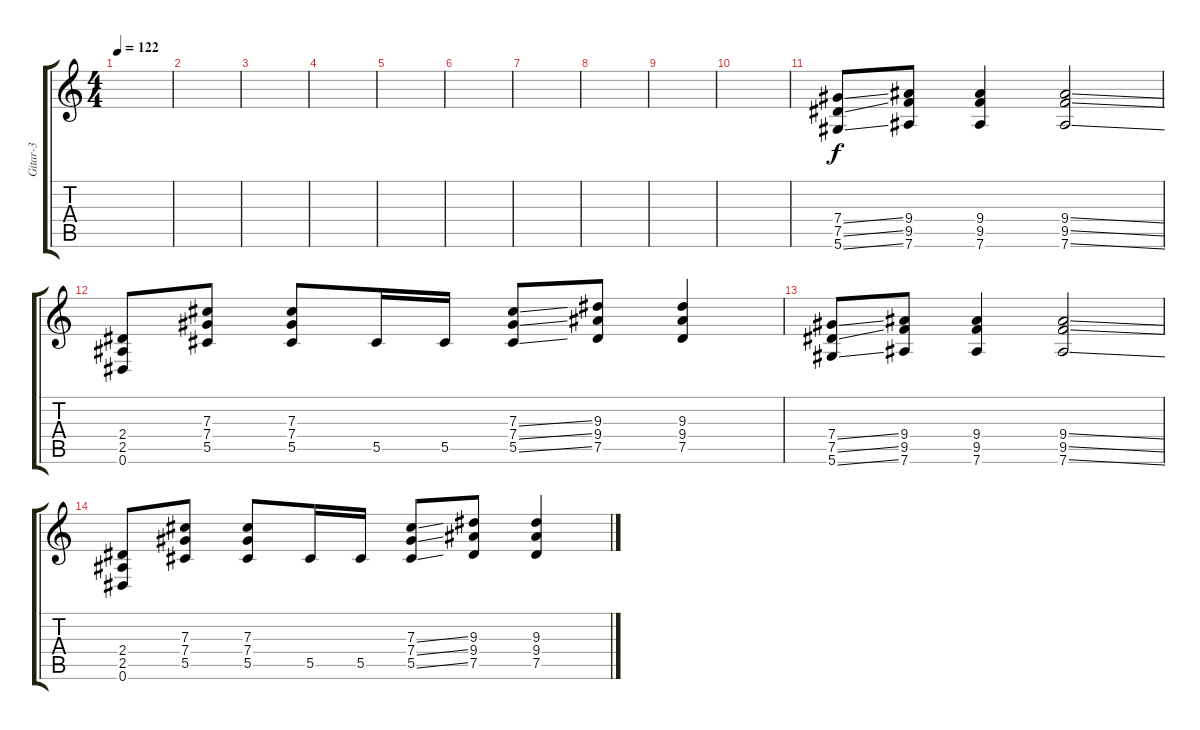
\track ("Gitar-3" "Gitar-3") {instrument overdrivenguitar}
\staff {score tabs}
\tuning (Eb4 Bb3 Gb3 Db3 Ab2 Eb2) {hide}
\ts (4 4)
\tempo 122
\clef g2
\ks c
|
|
|
|
|
|
|
|
|
|
(7.4{ss} 7.5{ss} 5.6{ss}).8 (9.4 9.5 7.6).8 (9.4 9.5 7.6).4 (9.4{ss} 9.5{ss} 7.6{ss}).2 |
(2.4 2.5 0.6).8 (7.3 7.4 5.5).8 (7.3 7.4 5.5).8 5.5.16 5.5.16 (7.3{ss} 7.4{ss} 5.5{ss}).8 (9.3 9.4 7.5).8 (9.3 9.4 7.5).4 |
(7.4{ss} 7.5{ss} 5.6{ss}).8 (9.4 9.5 7.6).8 (9.4 9.5 7.6).4 (9.4{ss} 9.5{ss} 7.6{ss}).2 |
(2.4 2.5 0.6).8 (7.3 7.4 5.5).8 (7.3 7.4 5.5).8 5.5.16 5.5.16 (7.3{ss} 7.4{ss} 5.5{ss}).8 (9.3 9.4 7.5).8 (9.3 9.4 7.5).4
